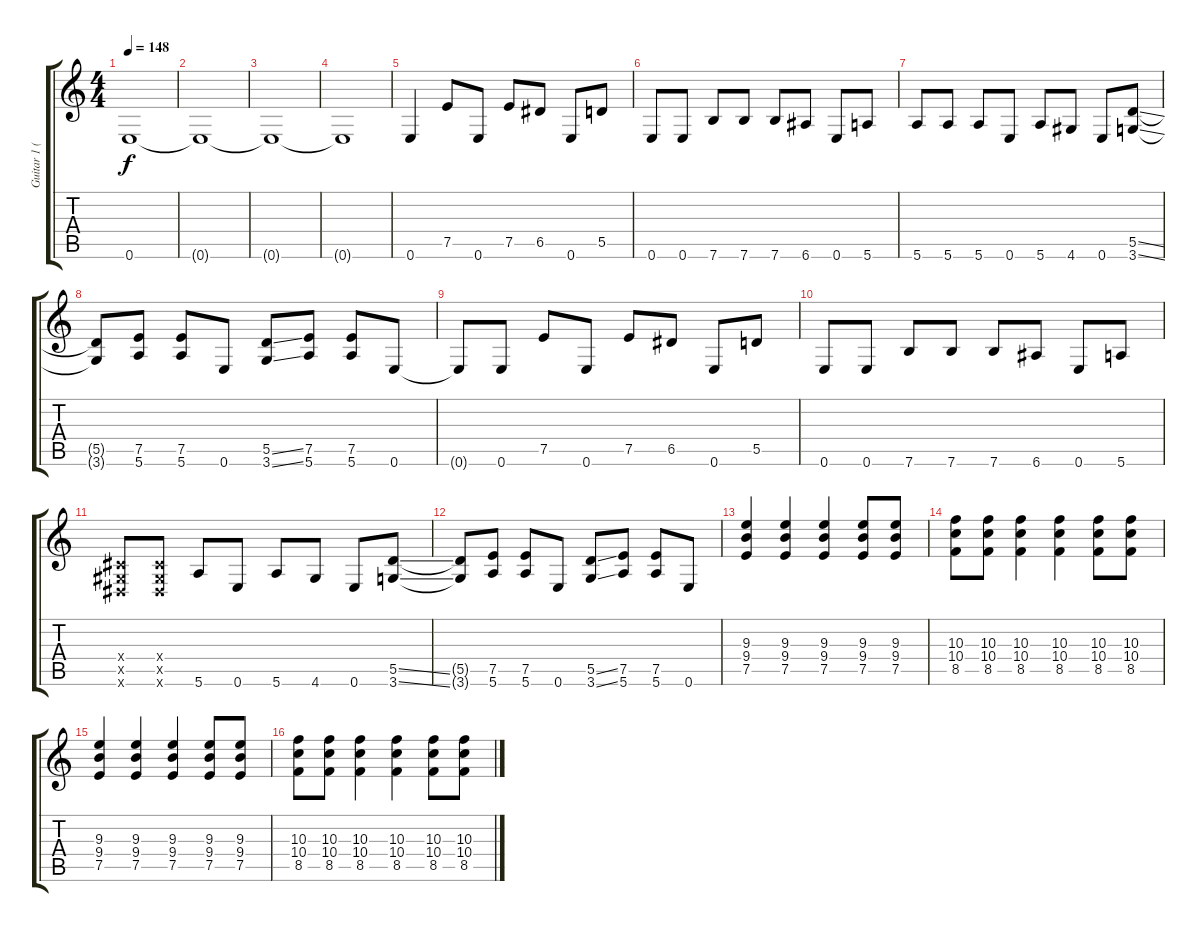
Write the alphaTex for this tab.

\track ("Guitar 1 (Dist.)" "Guitar 1 (") {instrument distortionguitar}
\staff {score tabs}
\tuning (E4 B3 G3 D3 A2 E2) {hide}
\ts (4 4)
\tempo 148
\clef g2
\ks c
0.6{t}.1{dy f} |
0.6{t}.1 |
0.6{t}.1 |
0.6{t}.1 |
0.6.4 7.5.8 0.6.8 7.5.8 6.5.8 0.6.8 5.5.8 |
0.6.8 0.6.8 7.6.8 7.6.8 7.6.8 6.6.8 0.6.8 5.6.8 |
5.6.8 5.6.8 5.6.8 0.6.8 5.6.8 4.6.8 0.6.8 (5.5{ss} 3.6{ss}).8 |
(5.5{t} 3.6{t}).8 (7.5 5.6).8 (7.5 5.6).8 0.6.8 (5.5{ss} 3.6{ss}).8 (7.5 5.6).8 (7.5 5.6).8 0.6.8 |
0.6{t}.8 0.6.8 7.5.8 0.6.8 7.5.8 6.5.8 0.6.8 5.5.8 |
0.6.8 0.6.8 7.6.8 7.6.8 7.6.8 6.6.8 0.6.8 5.6.8 |
(-1.4{x} -1.5{x} -1.6{x}).8 (-1.4{x} -1.5{x} -1.6{x}).8 5.6.8 0.6.8 5.6.8 4.6.8 0.6.8 (5.5{ss} 3.6{ss}).8 |
(5.5{t} 3.6{t}).8 (7.5 5.6).8 (7.5 5.6).8 0.6.8 (5.5{ss} 3.6{ss}).8 (7.5 5.6).8 (7.5 5.6).8 0.6.8 |
(9.3 9.4 7.5).4 (9.3 9.4 7.5).4 (9.3 9.4 7.5).4 (9.3 9.4 7.5).8 (9.3 9.4 7.5).8 |
(10.3 10.4 8.5).8 (10.3 10.4 8.5).8 (10.3 10.4 8.5).4 (10.3 10.4 8.5).4 (10.3 10.4 8.5).8 (10.3 10.4 8.5).8 |
(9.3 9.4 7.5).4 (9.3 9.4 7.5).4 (9.3 9.4 7.5).4 (9.3 9.4 7.5).8 (9.3 9.4 7.5).8 |
(10.3 10.4 8.5).8 (10.3 10.4 8.5).8 (10.3 10.4 8.5).4 (10.3 10.4 8.5).4 (10.3 10.4 8.5).8 (10.3 10.4 8.5).8
